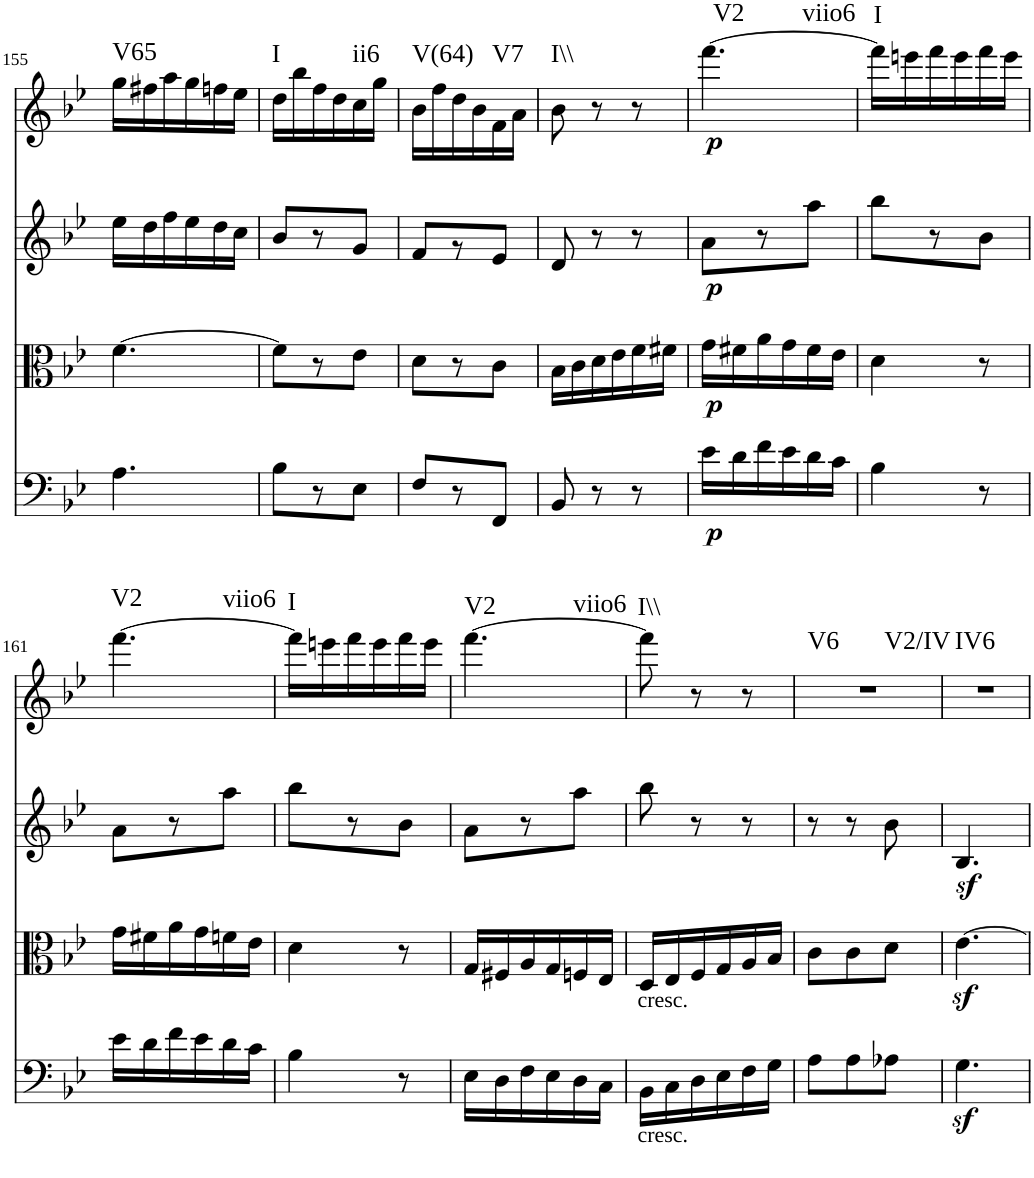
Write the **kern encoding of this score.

**kern	**dynam	**kern	**dynam	**kern	**dynam	**kern	**dynam	**harte
*part4	*part4	*part3	*part3	*part2	*part2	*part1	*part1	*part1
*staff4	*staff4	*staff3	*staff3	*staff2	*staff2	*staff1	*staff1	*
*I"Violoncello	*	*I"Viola	*	*I"Violin II	*	*I"Violin I	*	*
*I'Vc	*	*I'Vla	*	*I'Vln	*	*I'Vln	*	*
!!LO:PB:g=z
*clefF4	*	*clefC3	*	*clefG2	*	*clefG2	*	*
*k[b-e-]	*	*k[b-e-]	*	*k[b-e-]	*	*k[b-e-]	*	*
*M3/8	*	*M3/8	*	*M3/8	*	*M3/8	*	*
=155	=155	=155	=155	=155	=155	=155	=155	=155
!	!	!	!	!	!	!	!	!LO:H:kt=V65
4.A\	.	[4.f\	.	16ee-\LL	.	16gg\LL	.	N
.	.	.	.	16dd\	.	16ff#X\	.	.
.	.	.	.	16ff\	.	16aa\	.	.
.	.	.	.	16ee-\	.	16gg\	.	.
.	.	.	.	16dd\	.	16ffn\	.	.
.	.	.	.	16cc\JJ	.	16ee-\JJ	.	.
=156	=156	=156	=156	=156	=156	=156	=156	=156
!	!	!	!	!	!	!	!	!LO:H:kt=I
8B-\L	.	8f\L]	.	8b-/L	.	16dd\LL	.	N
.	.	.	.	.	.	16bb-\	.	.
8r	.	8r	.	8r	.	16ff\	.	.
.	.	.	.	.	.	16dd\	.	.
!	!	!	!	!	!	!	!	!LO:H:kt=ii6
8E-\J	.	8e-\J	.	8g/J	.	16cc\	.	N
.	.	.	.	.	.	16gg\JJ	.	.
=157	=157	=157	=157	=157	=157	=157	=157	=157
!	!	!	!	!	!	!	!	!LO:H:kt=V(64)
8F/L	.	8d\L	.	8f/L	.	16b-\LL	.	N
.	.	.	.	.	.	16ff\	.	.
8r	.	8r	.	8r	.	16dd\	.	.
.	.	.	.	.	.	16b-\	.	.
!	!	!	!	!	!	!	!	!LO:H:kt=V7
8FF/J	.	8c\J	.	8e-/J	.	16f\	.	N
.	.	.	.	.	.	16a\JJ	.	.
=158	=158	=158	=158	=158	=158	=158	=158	=158
!	!	!	!	!	!	!	!	!LO:H:kt=I\\
8BB-/	.	16B-\LL	.	8d/	.	8b-\	.	N
.	.	16c\	.	.	.	.	.	.
8r	.	16d\	.	8r	.	8r	.	.
.	.	16e-\	.	.	.	.	.	.
8r	.	16f\	.	8r	.	8r	.	.
.	.	16f#X\JJ	.	.	.	.	.	.
=159	=159	=159	=159	=159	=159	=159	=159	=159
!	!LO:DY:b	!	!LO:DY:b	!	!LO:DY:b	!	!LO:DY:b	!LO:H:n=1:kt=V2
!	!	!	!	!	!	!	!	!LO:H:n=2:kt=viio6
16e-\LL	p	16g\LL	p	8a\L	p	[4.fff\	p	N N
16d\	.	16f#X\	.	.	.	.	.	.
16f\	.	16a\	.	8r	.	.	.	.
16e-\	.	16g\	.	.	.	.	.	.
16d\	.	16f#\	.	8aa\J	.	.	.	.
16c\JJ	.	16e-\JJ	.	.	.	.	.	.
=160	=160	=160	=160	=160	=160	=160	=160	=160
!	!	!	!	!	!	!	!	!LO:H:kt=I
4B-\	.	4d\	.	8bb-\L	.	16fff\LL]	.	N
.	.	.	.	.	.	16eeen\	.	.
.	.	.	.	8r	.	16fff\	.	.
.	.	.	.	.	.	16eee\	.	.
8r	.	8r	.	8b-\J	.	16fff\	.	.
.	.	.	.	.	.	16eee\JJ	.	.
!!LO:LB:g=z
=161	=161	=161	=161	=161	=161	=161	=161	=161
!	!	!	!	!	!	!	!	!LO:H:n=1:kt=V2
!	!	!	!	!	!	!	!	!LO:H:n=2:kt=viio6
16e-\LL	.	16g\LL	.	8a\L	.	[4.fff\	.	N N
16d\	.	16f#X\	.	.	.	.	.	.
16f\	.	16a\	.	8r	.	.	.	.
16e-\	.	16g\	.	.	.	.	.	.
16d\	.	16fn\	.	8aa\J	.	.	.	.
16c\JJ	.	16e-\JJ	.	.	.	.	.	.
=162	=162	=162	=162	=162	=162	=162	=162	=162
!	!	!	!	!	!	!	!	!LO:H:kt=I
4B-\	.	4d\	.	8bb-\L	.	16fff\LL]	.	N
.	.	.	.	.	.	16eeen\	.	.
.	.	.	.	8r	.	16fff\	.	.
.	.	.	.	.	.	16eee\	.	.
8r	.	8r	.	8b-\J	.	16fff\	.	.
.	.	.	.	.	.	16eee\JJ	.	.
=163	=163	=163	=163	=163	=163	=163	=163	=163
!	!	!	!	!	!	!	!	!LO:H:n=1:kt=V2
!	!	!	!	!	!	!	!	!LO:H:n=2:kt=viio6
16E-\LL	.	16G/LL	.	8a\L	.	[4.fff\	.	N N
16D\	.	16F#X/	.	.	.	.	.	.
16F\	.	16A/	.	8r	.	.	.	.
16E-\	.	16G/	.	.	.	.	.	.
16D\	.	16Fn/	.	8aa\J	.	.	.	.
16C\JJ	.	16E-/JJ	.	.	.	.	.	.
=164	=164	=164	=164	=164	=164	=164	=164	=164
!	!	!LO:TX:b:t=cresc.	!	!	!	!	!	!
!LO:TX:b:t=cresc.	!	!	!	!	!	!	!	!LO:H:kt=I\\
16BB-\LL	.	16D/LL	.	8bb-\	.	8fff\]	.	N
16C\	.	16E-/	.	.	.	.	.	.
16D\	.	16F/	.	8r	.	8r	.	.
16E-\	.	16G/	.	.	.	.	.	.
16F\	.	16A/	.	8r	.	8r	.	.
16G\JJ	.	16B-/JJ	.	.	.	.	.	.
=165	=165	=165	=165	=165	=165	=165	=165	=165
!	!	!	!	!	!	!	!	!LO:H:n=1:kt=V6
!	!	!	!	!	!	!	!	!LO:H:n=2:kt=V2/IV
8A\L	.	8c\L	.	8r	.	4.r	.	N N
8A\	.	8c\	.	8r	.	.	.	.
8A-X\J	.	8d\J	.	8b-\	.	.	.	.
=166	=166	=166	=166	=166	=166	=166	=166	=166
!	!	!	!	!	!	!	!	!LO:H:kt=IV6
4.Gz<\	.	[4.e-z<\	.	4.B-z</	.	4.r	.	N
=	=	=	=	=	=	=	=	=
*-	*-	*-	*-	*-	*-	*-	*-	*-
